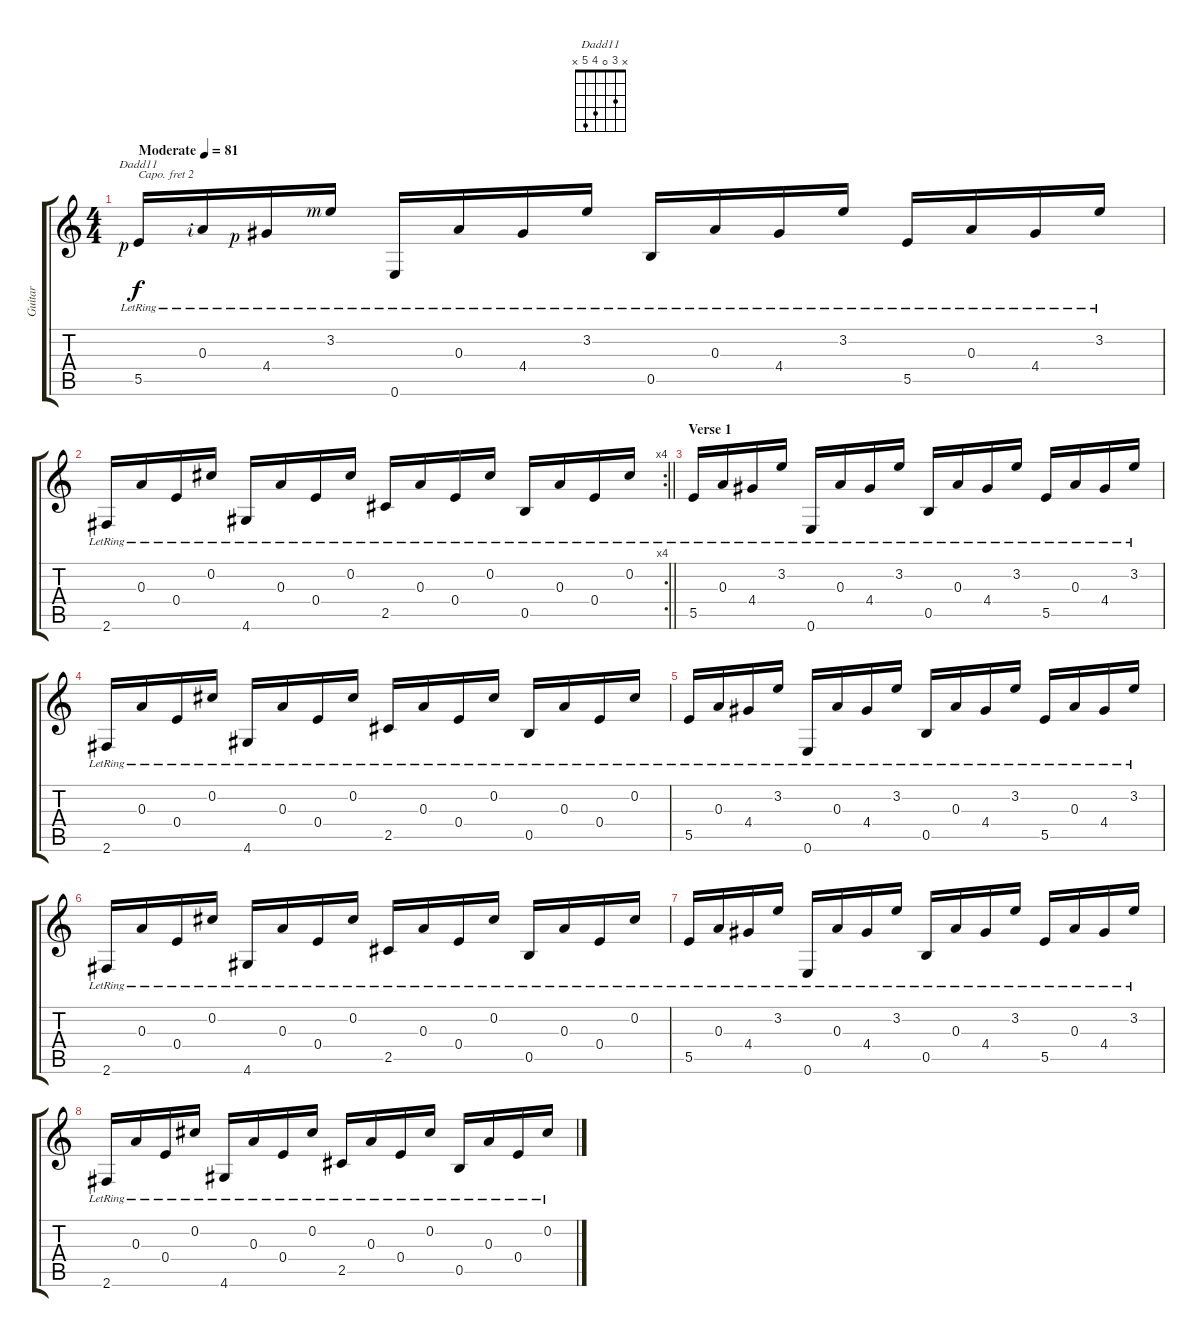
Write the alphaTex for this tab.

\track ("Guitar" "Guitar") {instrument acousticguitarnylon}
\staff {score tabs}
\capo 2
\tuning (E4 B3 G3 D3 A2 D2) {hide}
\chord ("Dadd11" x 3 0 4 5 x)
\ts (4 4)
\tempo (81 "Moderate")
\clef g2
\ks c
5.5{lr rf 1}.16{ch "Dadd11" dy f instrument acousticguitarnylon} 0.3{lr rf 2}.16 4.4{lr rf 1}.16 3.2{lr rf 3}.16 0.6{lr}.16 0.3{lr}.16 4.4{lr}.16 3.2{lr}.16 0.5{lr}.16 0.3{lr}.16 4.4{lr}.16 3.2{lr}.16 5.5{lr}.16 0.3{lr}.16 4.4{lr}.16 3.2{lr}.16 |
\rc 4
\barLineRight lightlight
2.6{lr}.16 0.3{lr}.16 0.4{lr}.16 0.2{lr}.16 4.6{lr}.16 0.3{lr}.16 0.4{lr}.16 0.2{lr}.16 2.5{lr}.16 0.3{lr}.16 0.4{lr}.16 0.2{lr}.16 0.5{lr}.16 0.3{lr}.16 0.4{lr}.16 0.2{lr}.16 |
\section ("" "Verse 1")
5.5{lr}.16 0.3{lr}.16 4.4{lr}.16 3.2{lr}.16 0.6{lr}.16 0.3{lr}.16 4.4{lr}.16 3.2{lr}.16 0.5{lr}.16 0.3{lr}.16 4.4{lr}.16 3.2{lr}.16 5.5{lr}.16 0.3{lr}.16 4.4{lr}.16 3.2{lr}.16 |
2.6{lr}.16 0.3{lr}.16 0.4{lr}.16 0.2{lr}.16 4.6{lr}.16 0.3{lr}.16 0.4{lr}.16 0.2{lr}.16 2.5{lr}.16 0.3{lr}.16 0.4{lr}.16 0.2{lr}.16 0.5{lr}.16 0.3{lr}.16 0.4{lr}.16 0.2{lr}.16 |
5.5{lr}.16 0.3{lr}.16 4.4{lr}.16 3.2{lr}.16 0.6{lr}.16 0.3{lr}.16 4.4{lr}.16 3.2{lr}.16 0.5{lr}.16 0.3{lr}.16 4.4{lr}.16 3.2{lr}.16 5.5{lr}.16 0.3{lr}.16 4.4{lr}.16 3.2{lr}.16 |
2.6{lr}.16 0.3{lr}.16 0.4{lr}.16 0.2{lr}.16 4.6{lr}.16 0.3{lr}.16 0.4{lr}.16 0.2{lr}.16 2.5{lr}.16 0.3{lr}.16 0.4{lr}.16 0.2{lr}.16 0.5{lr}.16 0.3{lr}.16 0.4{lr}.16 0.2{lr}.16 |
5.5{lr}.16 0.3{lr}.16 4.4{lr}.16 3.2{lr}.16 0.6{lr}.16 0.3{lr}.16 4.4{lr}.16 3.2{lr}.16 0.5{lr}.16 0.3{lr}.16 4.4{lr}.16 3.2{lr}.16 5.5{lr}.16 0.3{lr}.16 4.4{lr}.16 3.2{lr}.16 |
2.6{lr}.16 0.3{lr}.16 0.4{lr}.16 0.2{lr}.16 4.6{lr}.16 0.3{lr}.16 0.4{lr}.16 0.2{lr}.16 2.5{lr}.16 0.3{lr}.16 0.4{lr}.16 0.2{lr}.16 0.5{lr}.16 0.3{lr}.16 0.4{lr}.16 0.2{lr}.16
